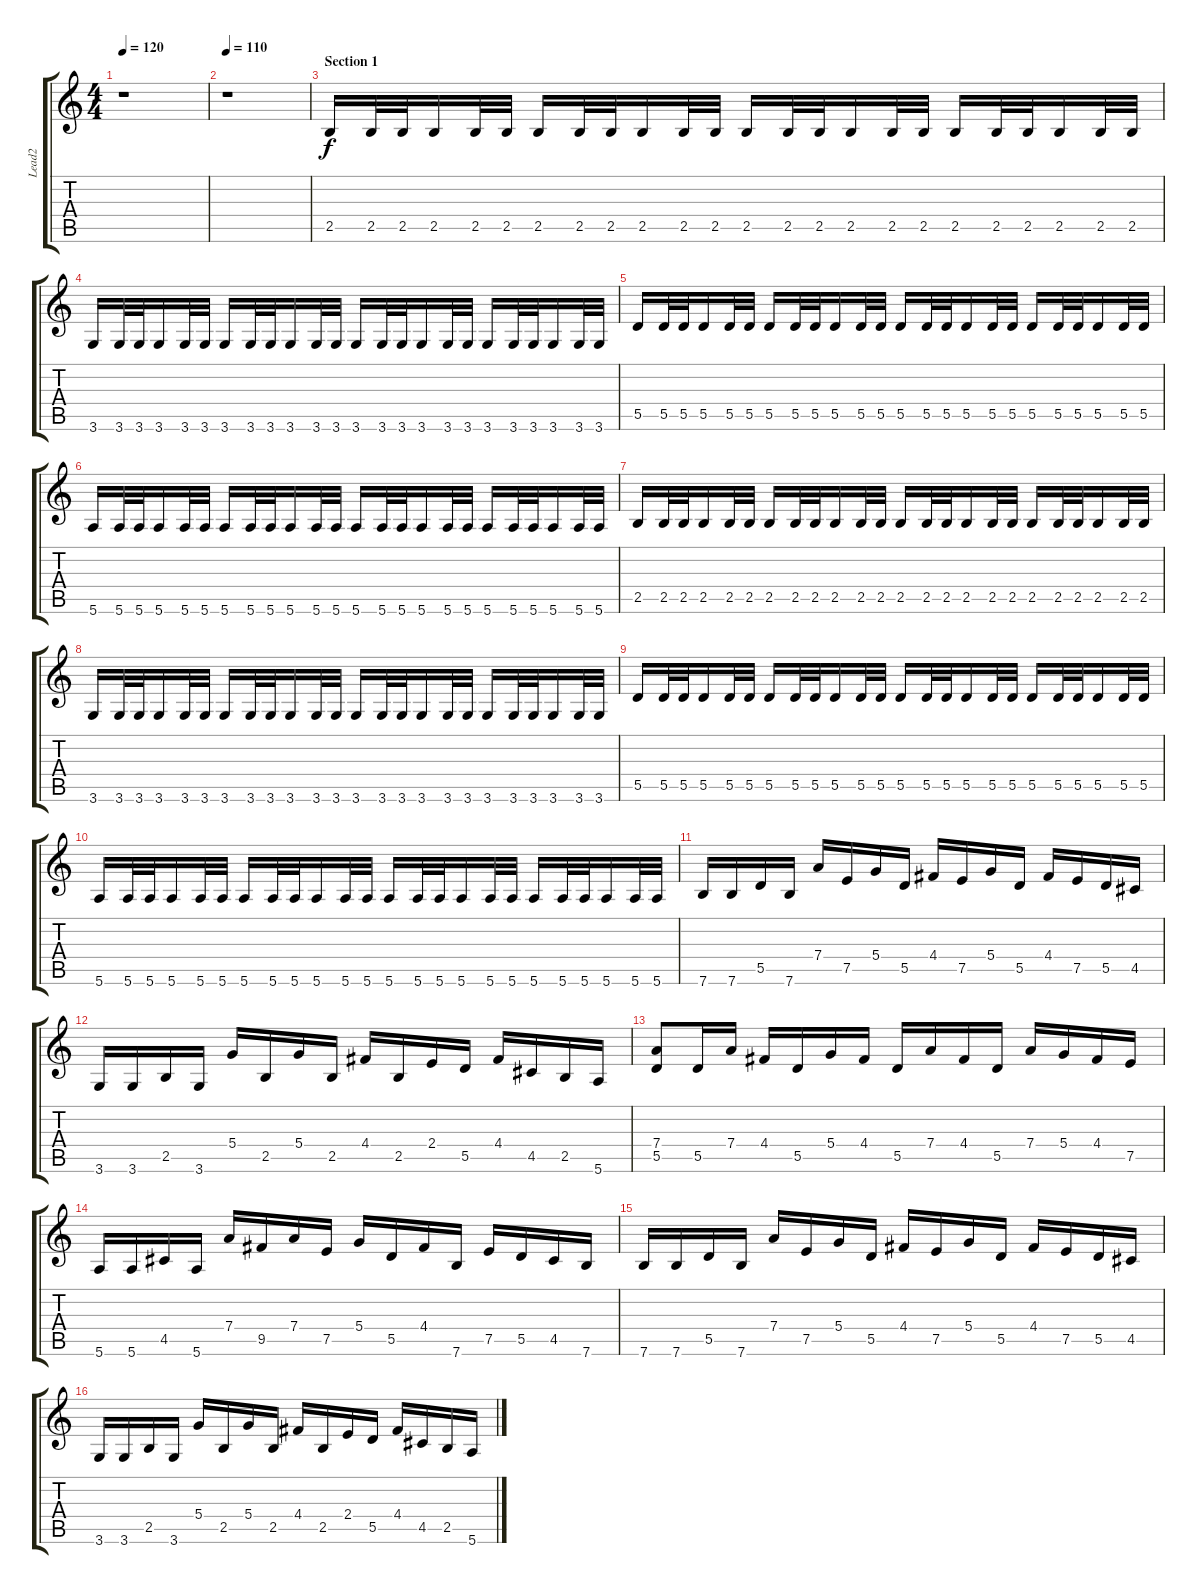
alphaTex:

\track ("Lead2" "Lead2") {instrument distortionguitar}
\staff {score tabs}
\tuning (E4 B3 G3 D3 A2 E2) {hide}
\ts (4 4)
\tempo 120
\clef g2
\ks c
r.1{dy f} |
\tempo 110
r.1 |
\section ("" "Section 1")
2.5.16 2.5.32 2.5.32 2.5.16 2.5.32 2.5.32 2.5.16 2.5.32 2.5.32 2.5.16 2.5.32 2.5.32 2.5.16 2.5.32 2.5.32 2.5.16 2.5.32 2.5.32 2.5.16 2.5.32 2.5.32 2.5.16 2.5.32 2.5.32 |
3.6.16 3.6.32 3.6.32 3.6.16 3.6.32 3.6.32 3.6.16 3.6.32 3.6.32 3.6.16 3.6.32 3.6.32 3.6.16 3.6.32 3.6.32 3.6.16 3.6.32 3.6.32 3.6.16 3.6.32 3.6.32 3.6.16 3.6.32 3.6.32 |
5.5.16 5.5.32 5.5.32 5.5.16 5.5.32 5.5.32 5.5.16 5.5.32 5.5.32 5.5.16 5.5.32 5.5.32 5.5.16 5.5.32 5.5.32 5.5.16 5.5.32 5.5.32 5.5.16 5.5.32 5.5.32 5.5.16 5.5.32 5.5.32 |
5.6.16 5.6.32 5.6.32 5.6.16 5.6.32 5.6.32 5.6.16 5.6.32 5.6.32 5.6.16 5.6.32 5.6.32 5.6.16 5.6.32 5.6.32 5.6.16 5.6.32 5.6.32 5.6.16 5.6.32 5.6.32 5.6.16 5.6.32 5.6.32 |
2.5.16 2.5.32 2.5.32 2.5.16 2.5.32 2.5.32 2.5.16 2.5.32 2.5.32 2.5.16 2.5.32 2.5.32 2.5.16 2.5.32 2.5.32 2.5.16 2.5.32 2.5.32 2.5.16 2.5.32 2.5.32 2.5.16 2.5.32 2.5.32 |
3.6.16 3.6.32 3.6.32 3.6.16 3.6.32 3.6.32 3.6.16 3.6.32 3.6.32 3.6.16 3.6.32 3.6.32 3.6.16 3.6.32 3.6.32 3.6.16 3.6.32 3.6.32 3.6.16 3.6.32 3.6.32 3.6.16 3.6.32 3.6.32 |
5.5.16 5.5.32 5.5.32 5.5.16 5.5.32 5.5.32 5.5.16 5.5.32 5.5.32 5.5.16 5.5.32 5.5.32 5.5.16 5.5.32 5.5.32 5.5.16 5.5.32 5.5.32 5.5.16 5.5.32 5.5.32 5.5.16 5.5.32 5.5.32 |
5.6.16 5.6.32 5.6.32 5.6.16 5.6.32 5.6.32 5.6.16 5.6.32 5.6.32 5.6.16 5.6.32 5.6.32 5.6.16 5.6.32 5.6.32 5.6.16 5.6.32 5.6.32 5.6.16 5.6.32 5.6.32 5.6.16 5.6.32 5.6.32 |
7.6.16{volume 16} 7.6.16 5.5.16 7.6.16 7.4.16 7.5.16 5.4.16 5.5.16 4.4.16 7.5.16 5.4.16 5.5.16 4.4.16 7.5.16 5.5.16 4.5.16 |
3.6.16 3.6.16 2.5.16 3.6.16 5.4.16 2.5.16 5.4.16 2.5.16 4.4.16 2.5.16 2.4.16 5.5.16 4.4.16 4.5.16 2.5.16 5.6.16 |
(7.4 5.5).8 5.5.16 7.4.16 4.4.16 5.5.16 5.4.16 4.4.16 5.5.16 7.4.16 4.4.16 5.5.16 7.4.16 5.4.16 4.4.16 7.5.16 |
5.6.16 5.6.16 4.5.16 5.6.16 7.4.16 9.5.16 7.4.16 7.5.16 5.4.16 5.5.16 4.4.16 7.6.16 7.5.16 5.5.16 4.5.16 7.6.16 |
7.6.16 7.6.16 5.5.16 7.6.16 7.4.16 7.5.16 5.4.16 5.5.16 4.4.16 7.5.16 5.4.16 5.5.16 4.4.16 7.5.16 5.5.16 4.5.16 |
3.6.16 3.6.16 2.5.16 3.6.16 5.4.16 2.5.16 5.4.16 2.5.16 4.4.16 2.5.16 2.4.16 5.5.16 4.4.16 4.5.16 2.5.16 5.6.16
